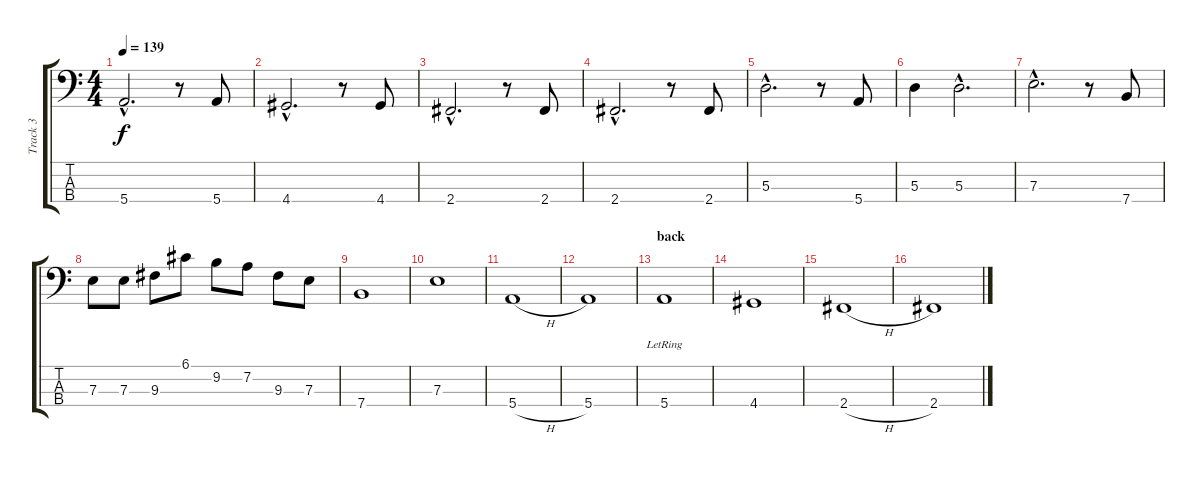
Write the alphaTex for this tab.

\track ("Track 3" "Track 3") {instrument electricbassfinger}
\staff {score tabs}
\tuning (G2 D2 A1 E1) {hide}
\ts (4 4)
\tempo 139
\clef f4
\ks c
5.4{hac}.2{d dy f} r.8 5.4.8 |
4.4{hac}.2{d} r.8 4.4.8 |
2.4{hac}.2{d} r.8 2.4.8 |
2.4{hac}.2{d} r.8 2.4.8 |
5.3{hac}.2{d} r.8 5.4.8 |
5.3.4 5.3{hac}.2{d} |
7.3{hac}.2{d} r.8 7.4.8 |
7.3.8 7.3.8 9.3.8 6.1.8 9.2.8 7.2.8 9.3.8 7.3.8 |
7.4.1 |
7.3.1 |
5.4{h}.1 |
5.4.1 |
\section ("" "back")
5.4{lr}.1 |
4.4.1 |
2.4{h}.1 |
2.4.1
